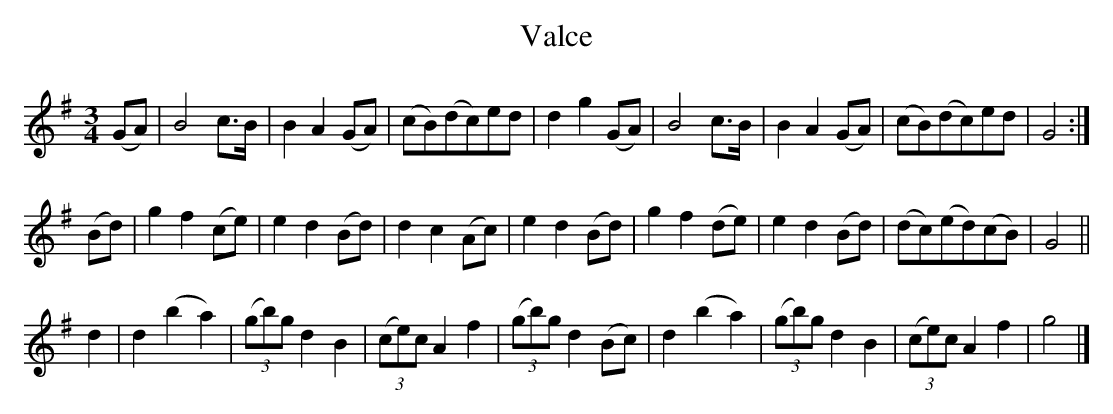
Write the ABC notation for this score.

X:1
T:Valce
M:3/4
K:Gmaj
L:1/8
(GA)|B4 c>B|B2 A2 (GA)|(cB)(dc)ed|d2 g2 (GA)|B4 c>B|B2 A2 (GA)|(cB)(dc)ed|G4:|
(Bd)|g2 f2 (ce)|e2 d2 (Bd)|d2 c2 (Ac)|e2 d2 (Bd)|g2 f2 (de)|e2 d2 (Bd)|(dc)(ed)(cB)|G4||
d2|d2 (b2 a2)|(3(gb)g d2 B2|(3(ce)c A2 f2|(3(gb)g d2 (Bc)|d2 (b2 a2)|(3(gb)g d2 B2|(3(ce)c A2 f2|g4|]
